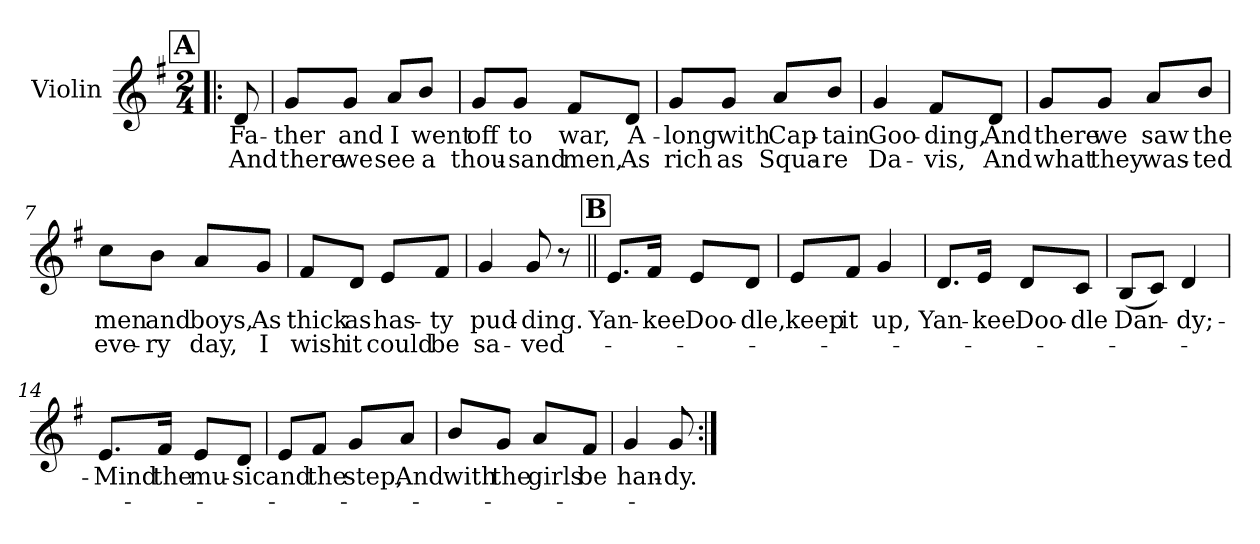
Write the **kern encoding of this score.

**kern	**text	**text
*part1	*part1	*part1
*staff1	*staff1	*staff1
*I"Violin	*	*
*I'Vln	*	*
*clefG2	*	*
*k[f#]	*	*
*G:	*	*
*M2/4	*	*
!!LO:REH:place=s1:a:t=A
=1!|:	=1!|:	=1!|:
8d/	Fa-	And
=2	=2	=2
8g/L	-ther	there
8g/J	and	we
8a/L	I	see
8b\J	went	a
=3	=3	=3
8g/L	off	thou-
8g/J	to	-sand
8f#/L	war,	men,
8d/J	A-	As
=4	=4	=4
8g/L	-long	rich
8g/J	with	as
8a/L	Cap-	Squa-
8b\J	-tain	-re
!!LO:LB:g=z
=5	=5	=5
4g/	Goo-	Da-
8f#/L	-ding,	-vis,
8d/J	And	And
=6	=6	=6
8g/L	there	what
8g/J	we	they
8a/L	saw	was-
8b\J	the	-ted
=7	=7	=7
8cc\L	men	eve-
8b\J	and	-ry
8a/L	boys,	day,
8g/J	As	I
=8	=8	=8
8f#/L	thick	wish
8d/J	as	it
8e/L	has-	could
8f#/J	-ty	be
=9	=9	=9
4g/	pud-	sa-
8g/	-ding.	-ved-
8r	.	.
!!LO:LB:g=z
!!LO:REH:place=s1:a:t=B
=10||	=10||	=10||
8.e/L	Yan-	.
16f#/J	-kee	.
8e/L	Doo-	.
8d/J	-dle,	.
=11	=11	=11
8e/L	keep	.
8f#/J	it	.
4g/	up,	.
=12	=12	=12
8.d/L	Yan-	.
16e/J	-kee	.
8d/L	Doo-	.
8c/J	-dle	.
=13	=13	=13
(8B/L	Dan-	.
8c/J)	.	.
4d/	-dy;-	.
!!LO:LB:g=z
=14	=14	=14
8.e/L	Mind	.
16f#/J	the	.
8e/L	mu-	.
8d/J	-sic	.
=15	=15	=15
8e/L	and	.
8f#/J	the	.
8g/L	step,	.
8a/J	And	.
=16	=16	=16
8b\L	with	.
8g/J	the	.
8a/L	girls	.
8f#/J	be	.
=17	=17	=17
4g/	han-	.
8g/	-dy.-	.
=:|!	=:|!	=:|!
*-	*-	*-
